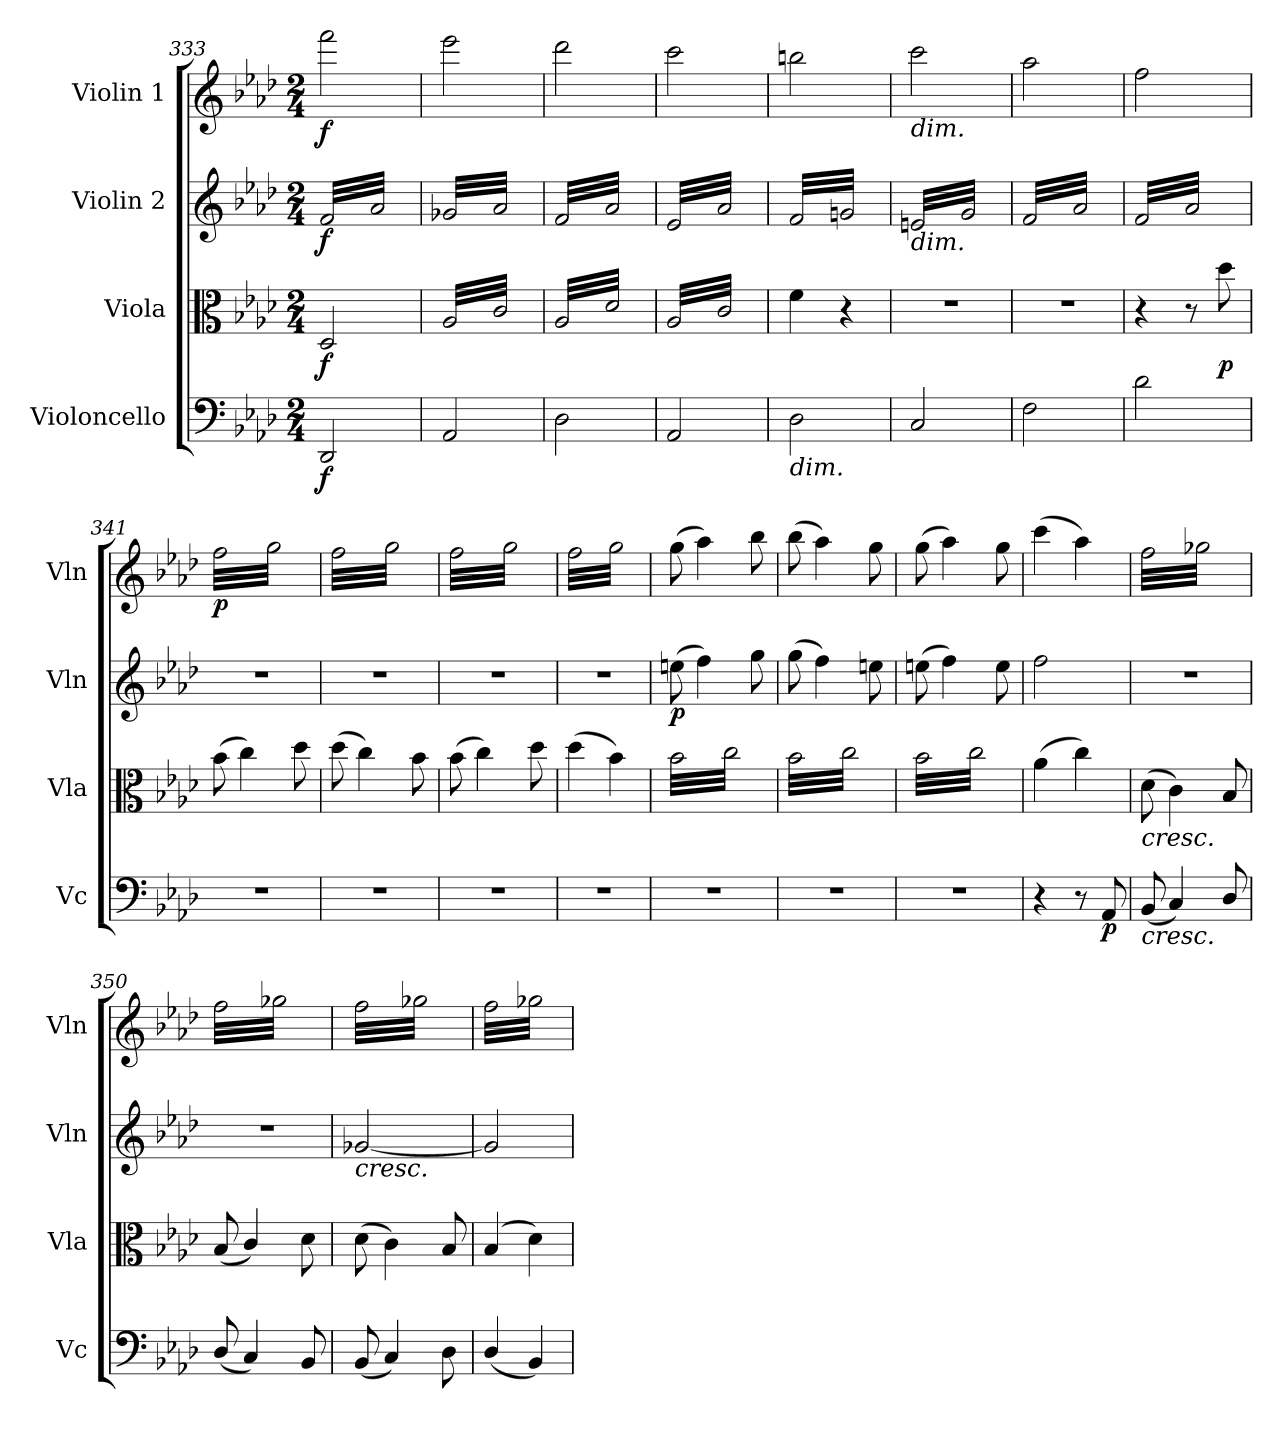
**kern	**dynam	**kern	**dynam	**kern	**dynam	**kern	**dynam
*part4	*part4	*part3	*part3	*part2	*part2	*part1	*part1
*staff4	*staff4	*staff3	*staff3	*staff2	*staff2	*staff1	*staff1
*I"Violoncello	*	*I"Viola	*	*I"Violin 2	*	*I"Violin 1	*
*I'Vc	*	*I'Vla	*	*I'Vln	*	*I'Vln	*
*clefF4	*	*clefC3	*	*clefG2	*	*clefG2	*
*k[b-e-a-d-]	*	*k[b-e-a-d-]	*	*k[b-e-a-d-]	*	*k[b-e-a-d-]	*
*M2/4	*	*M2/4	*	*M2/4	*	*M2/4	*
=333	=333	=333	=333	=333	=333	=333	=333
!	!LO:DY:b	!	!LO:DY:b	!	!LO:DY:b	!	!LO:DY:b
*	*	*	*	*tremolo	*	*	*
2DD-/	f	2D-/	f	(32f/LLL	f	2fff\	f
.	.	.	.	32a-/)	.	.	.
.	.	.	.	32f/	.	.	.
.	.	.	.	32a-/)	.	.	.
.	.	.	.	32f/	.	.	.
.	.	.	.	32a-/)	.	.	.
.	.	.	.	32f/	.	.	.
.	.	.	.	32a-/)	.	.	.
.	.	.	.	32f/	.	.	.
.	.	.	.	32a-/)	.	.	.
.	.	.	.	32f/	.	.	.
.	.	.	.	32a-/)	.	.	.
.	.	.	.	32f/	.	.	.
.	.	.	.	32a-/)	.	.	.
.	.	.	.	32f/	.	.	.
.	.	.	.	32a-/)JJJ	.	.	.
=334	=334	=334	=334	=334	=334	=334	=334
*	*	*tremolo	*	*	*	*	*
2AA-/	.	(32A-/LLL	.	(32g-X/LLL	.	2eee-\	.
.	.	32c/)	.	32a-/)	.	.	.
.	.	32A-/	.	32g-X/	.	.	.
.	.	32c/)	.	32a-/)	.	.	.
.	.	32A-/	.	32g-X/	.	.	.
.	.	32c/)	.	32a-/)	.	.	.
.	.	32A-/	.	32g-X/	.	.	.
.	.	32c/)	.	32a-/)	.	.	.
.	.	32A-/	.	32g-X/	.	.	.
.	.	32c/)	.	32a-/)	.	.	.
.	.	32A-/	.	32g-X/	.	.	.
.	.	32c/)	.	32a-/)	.	.	.
.	.	32A-/	.	32g-X/	.	.	.
.	.	32c/)	.	32a-/)	.	.	.
.	.	32A-/	.	32g-X/	.	.	.
.	.	32c/)JJJ	.	32a-/)JJJ	.	.	.
=335	=335	=335	=335	=335	=335	=335	=335
2D-\	.	(32A-/LLL	.	(32f/LLL	.	2ddd-\	.
.	.	32d-/)	.	32a-/)	.	.	.
.	.	32A-/	.	32f/	.	.	.
.	.	32d-/)	.	32a-/)	.	.	.
.	.	32A-/	.	32f/	.	.	.
.	.	32d-/)	.	32a-/)	.	.	.
.	.	32A-/	.	32f/	.	.	.
.	.	32d-/)	.	32a-/)	.	.	.
.	.	32A-/	.	32f/	.	.	.
.	.	32d-/)	.	32a-/)	.	.	.
.	.	32A-/	.	32f/	.	.	.
.	.	32d-/)	.	32a-/)	.	.	.
.	.	32A-/	.	32f/	.	.	.
.	.	32d-/)	.	32a-/)	.	.	.
.	.	32A-/	.	32f/	.	.	.
.	.	32d-/)JJJ	.	32a-/)JJJ	.	.	.
=336	=336	=336	=336	=336	=336	=336	=336
2AA-/	.	(32A-/LLL	.	(32e-/LLL	.	2ccc\	.
.	.	32c/)	.	32a-/)	.	.	.
.	.	32A-/	.	32e-/	.	.	.
.	.	32c/)	.	32a-/)	.	.	.
.	.	32A-/	.	32e-/	.	.	.
.	.	32c/)	.	32a-/)	.	.	.
.	.	32A-/	.	32e-/	.	.	.
.	.	32c/)	.	32a-/)	.	.	.
.	.	32A-/	.	32e-/	.	.	.
.	.	32c/)	.	32a-/)	.	.	.
.	.	32A-/	.	32e-/	.	.	.
.	.	32c/)	.	32a-/)	.	.	.
.	.	32A-/	.	32e-/	.	.	.
.	.	32c/)	.	32a-/)	.	.	.
.	.	32A-/	.	32e-/	.	.	.
.	.	32c/)JJJ	.	32a-/)JJJ	.	.	.
*	*	*Xtremolo	*	*	*	*	*
=337	=337	=337	=337	=337	=337	=337	=337
!LO:TX:b:i:t=dim.	!	!	!	!	!	!	!
2D-\	.	4f\	.	(32f/LLL	.	2bbn\	.
.	.	.	.	32gn/)	.	.	.
.	.	.	.	32f/	.	.	.
.	.	.	.	32gn/)	.	.	.
.	.	.	.	32f/	.	.	.
.	.	.	.	32gn/)	.	.	.
.	.	.	.	32f/	.	.	.
.	.	.	.	32gn/)	.	.	.
.	.	4r	.	32f/	.	.	.
.	.	.	.	32gn/)	.	.	.
.	.	.	.	32f/	.	.	.
.	.	.	.	32gn/)	.	.	.
.	.	.	.	32f/	.	.	.
.	.	.	.	32gn/)	.	.	.
.	.	.	.	32f/	.	.	.
.	.	.	.	32gn/)JJJ	.	.	.
=338	=338	=338	=338	=338	=338	=338	=338
!	!	!	!	!	!	!LO:TX:b:i:t=dim.	!
!	!	!	!	!LO:TX:b:i:t=dim.	!	!	!
2C/	.	2r	.	(32en/LLL	.	2ccc\	.
.	.	.	.	32g/)	.	.	.
.	.	.	.	32en/	.	.	.
.	.	.	.	32g/)	.	.	.
.	.	.	.	32en/	.	.	.
.	.	.	.	32g/)	.	.	.
.	.	.	.	32en/	.	.	.
.	.	.	.	32g/)	.	.	.
.	.	.	.	32en/	.	.	.
.	.	.	.	32g/)	.	.	.
.	.	.	.	32en/	.	.	.
.	.	.	.	32g/)	.	.	.
.	.	.	.	32en/	.	.	.
.	.	.	.	32g/)	.	.	.
.	.	.	.	32en/	.	.	.
.	.	.	.	32g/)JJJ	.	.	.
=339	=339	=339	=339	=339	=339	=339	=339
2F\	.	2r	.	(32f/LLL	.	2aa-\	.
.	.	.	.	32a-/)	.	.	.
.	.	.	.	32f/	.	.	.
.	.	.	.	32a-/)	.	.	.
.	.	.	.	32f/	.	.	.
.	.	.	.	32a-/)	.	.	.
.	.	.	.	32f/	.	.	.
.	.	.	.	32a-/)	.	.	.
.	.	.	.	32f/	.	.	.
.	.	.	.	32a-/)	.	.	.
.	.	.	.	32f/	.	.	.
.	.	.	.	32a-/)	.	.	.
.	.	.	.	32f/	.	.	.
.	.	.	.	32a-/)	.	.	.
.	.	.	.	32f/	.	.	.
.	.	.	.	32a-/)JJJ	.	.	.
=340	=340	=340	=340	=340	=340	=340	=340
2d-\	.	4r	.	(32f/LLL	.	2ff\	.
.	.	.	.	32a-/)	.	.	.
.	.	.	.	32f/	.	.	.
.	.	.	.	32a-/)	.	.	.
.	.	.	.	32f/	.	.	.
.	.	.	.	32a-/)	.	.	.
.	.	.	.	32f/	.	.	.
.	.	.	.	32a-/)	.	.	.
.	.	8r	.	32f/	.	.	.
.	.	.	.	32a-/)	.	.	.
.	.	.	.	32f/	.	.	.
.	.	.	.	32a-/)	.	.	.
!	!	!	!LO:DY:b	!	!	!	!
.	.	8dd-\	p	32f/	.	.	.
.	.	.	.	32a-/)	.	.	.
.	.	.	.	32f/	.	.	.
.	.	.	.	32a-/)JJJ	.	.	.
*	*	*	*	*Xtremolo	*	*	*
!!LO:LB:g=z
=341	=341	=341	=341	=341	=341	=341	=341
!	!	!	!	!	!	!	!LO:DY:b
*	*	*	*	*	*	*tremolo	*
2r	.	(8b-\	.	2r	.	(32ff\LLL	p
.	.	.	.	.	.	32gg\	.
.	.	.	.	.	.	32ff\	.
.	.	.	.	.	.	32gg\	.
.	.	4cc\)	.	.	.	32ff\	.
.	.	.	.	.	.	32gg\	.
.	.	.	.	.	.	32ff\	.
.	.	.	.	.	.	32gg\	.
.	.	.	.	.	.	32ff\	.
.	.	.	.	.	.	32gg\	.
.	.	.	.	.	.	32ff\	.
.	.	.	.	.	.	32gg\	.
.	.	8dd-\	.	.	.	32ff\	.
.	.	.	.	.	.	32gg\	.
.	.	.	.	.	.	32ff\	.
.	.	.	.	.	.	32gg\JJJ	.
=342	=342	=342	=342	=342	=342	=342	=342
2r	.	(8dd-\	.	2r	.	32ff\LLL	.
.	.	.	.	.	.	32gg\)	.
.	.	.	.	.	.	32ff\	.
.	.	.	.	.	.	32gg\)	.
.	.	4cc\)	.	.	.	32ff\	.
.	.	.	.	.	.	32gg\)	.
.	.	.	.	.	.	32ff\	.
.	.	.	.	.	.	32gg\)	.
.	.	.	.	.	.	32ff\	.
.	.	.	.	.	.	32gg\)	.
.	.	.	.	.	.	32ff\	.
.	.	.	.	.	.	32gg\)	.
.	.	8b-\	.	.	.	32ff\	.
.	.	.	.	.	.	32gg\)	.
.	.	.	.	.	.	32ff\	.
.	.	.	.	.	.	32gg\)JJJ	.
=343	=343	=343	=343	=343	=343	=343	=343
2r	.	(8b-\	.	2r	.	(32ff\LLL	.
.	.	.	.	.	.	32gg\	.
.	.	.	.	.	.	32ff\	.
.	.	.	.	.	.	32gg\	.
.	.	4cc\)	.	.	.	32ff\	.
.	.	.	.	.	.	32gg\	.
.	.	.	.	.	.	32ff\	.
.	.	.	.	.	.	32gg\	.
.	.	.	.	.	.	32ff\	.
.	.	.	.	.	.	32gg\	.
.	.	.	.	.	.	32ff\	.
.	.	.	.	.	.	32gg\	.
.	.	8dd-\	.	.	.	32ff\	.
.	.	.	.	.	.	32gg\	.
.	.	.	.	.	.	32ff\	.
.	.	.	.	.	.	32gg\JJJ	.
=344	=344	=344	=344	=344	=344	=344	=344
2r	.	(4dd-\	.	2r	.	32ff\LLL	.
.	.	.	.	.	.	32gg\)	.
.	.	.	.	.	.	32ff\	.
.	.	.	.	.	.	32gg\)	.
.	.	.	.	.	.	32ff\	.
.	.	.	.	.	.	32gg\)	.
.	.	.	.	.	.	32ff\	.
.	.	.	.	.	.	32gg\)	.
.	.	4b-\)	.	.	.	32ff\	.
.	.	.	.	.	.	32gg\)	.
.	.	.	.	.	.	32ff\	.
.	.	.	.	.	.	32gg\)	.
.	.	.	.	.	.	32ff\	.
.	.	.	.	.	.	32gg\)	.
.	.	.	.	.	.	32ff\	.
.	.	.	.	.	.	32gg\)JJJ	.
*	*	*	*	*	*	*Xtremolo	*
=345	=345	=345	=345	=345	=345	=345	=345
!	!	!	!	!	!LO:DY:b	!	!
*	*	*tremolo	*	*	*	*	*
2r	.	(32b-\LLL	.	(8een\	p	(8gg\	.
.	.	32cc\	.	.	.	.	.
.	.	32b-\	.	.	.	.	.
.	.	32cc\	.	.	.	.	.
.	.	32b-\	.	4ff\)	.	4aa-\)	.
.	.	32cc\	.	.	.	.	.
.	.	32b-\	.	.	.	.	.
.	.	32cc\	.	.	.	.	.
.	.	32b-\	.	.	.	.	.
.	.	32cc\	.	.	.	.	.
.	.	32b-\	.	.	.	.	.
.	.	32cc\	.	.	.	.	.
.	.	32b-\	.	8gg\	.	8bb-\	.
.	.	32cc\	.	.	.	.	.
.	.	32b-\	.	.	.	.	.
.	.	32cc\JJJ	.	.	.	.	.
=346	=346	=346	=346	=346	=346	=346	=346
2r	.	32b-\LLL	.	(8gg\	.	(8bb-\	.
.	.	32cc\)	.	.	.	.	.
.	.	32b-\	.	.	.	.	.
.	.	32cc\)	.	.	.	.	.
.	.	32b-\	.	4ff\)	.	4aa-\)	.
.	.	32cc\)	.	.	.	.	.
.	.	32b-\	.	.	.	.	.
.	.	32cc\)	.	.	.	.	.
.	.	32b-\	.	.	.	.	.
.	.	32cc\)	.	.	.	.	.
.	.	32b-\	.	.	.	.	.
.	.	32cc\)	.	.	.	.	.
.	.	32b-\	.	8een\	.	8gg\	.
.	.	32cc\)	.	.	.	.	.
.	.	32b-\	.	.	.	.	.
.	.	32cc\)JJJ	.	.	.	.	.
=347	=347	=347	=347	=347	=347	=347	=347
2r	.	(32b-\LLL	.	(8een\	.	(8gg\	.
.	.	32cc\)	.	.	.	.	.
.	.	32b-\	.	.	.	.	.
.	.	32cc\)	.	.	.	.	.
.	.	32b-\	.	4ff\)	.	4aa-\)	.
.	.	32cc\)	.	.	.	.	.
.	.	32b-\	.	.	.	.	.
.	.	32cc\)	.	.	.	.	.
.	.	32b-\	.	.	.	.	.
.	.	32cc\)	.	.	.	.	.
.	.	32b-\	.	.	.	.	.
.	.	32cc\)	.	.	.	.	.
.	.	32b-\	.	8ee\	.	8gg\	.
.	.	32cc\)	.	.	.	.	.
.	.	32b-\	.	.	.	.	.
.	.	32cc\)JJJ	.	.	.	.	.
*	*	*Xtremolo	*	*	*	*	*
=348	=348	=348	=348	=348	=348	=348	=348
4r	.	(4a-\	.	2ff\	.	(4ccc\	.
.	.	.	.	.	.	.	.
.	.	.	.	.	.	.	.
.	.	.	.	.	.	.	.
.	.	.	.	.	.	.	.
.	.	.	.	.	.	.	.
.	.	.	.	.	.	.	.
.	.	.	.	.	.	.	.
8r	.	4cc\)	.	.	.	4aa-\)	.
!	!LO:DY:b	!	!	!	!	!	!
8AA-/	p	.	.	.	.	.	.
=349	=349	=349	=349	=349	=349	=349	=349
!	!	!	!	!	!	!LO:TX:b:i:t=cresc.	!
!	!	!LO:TX:b:i:t=cresc.	!	!	!	!	!
!LO:TX:b:i:t=cresc.	!	!	!	!	!	!	!
*	*	*	*	*	*	*tremolo	*
(8BB-/	.	(8d-\	.	2r	.	(32ff\LLL	.
.	.	.	.	.	.	32gg-X\	.
.	.	.	.	.	.	32ff\	.
.	.	.	.	.	.	32gg-X\	.
4C/)	.	4c\)	.	.	.	32ff\	.
.	.	.	.	.	.	32gg-X\	.
.	.	.	.	.	.	32ff\	.
.	.	.	.	.	.	32gg-X\	.
.	.	.	.	.	.	32ff\	.
.	.	.	.	.	.	32gg-X\	.
.	.	.	.	.	.	32ff\	.
.	.	.	.	.	.	32gg-X\	.
8D-/	.	8B-/	.	.	.	32ff\	.
.	.	.	.	.	.	32gg-X\	.
.	.	.	.	.	.	32ff\	.
.	.	.	.	.	.	32gg-X\JJJ	.
=350	=350	=350	=350	=350	=350	=350	=350
(8D-/	.	(8B-/	.	2r	.	32ff\LLL	.
.	.	.	.	.	.	32gg-X\)	.
.	.	.	.	.	.	32ff\	.
.	.	.	.	.	.	32gg-X\)	.
4C/)	.	4c/)	.	.	.	32ff\	.
.	.	.	.	.	.	32gg-X\)	.
.	.	.	.	.	.	32ff\	.
.	.	.	.	.	.	32gg-X\)	.
.	.	.	.	.	.	32ff\	.
.	.	.	.	.	.	32gg-X\)	.
.	.	.	.	.	.	32ff\	.
.	.	.	.	.	.	32gg-X\)	.
8BB-/	.	8d-\	.	.	.	32ff\	.
.	.	.	.	.	.	32gg-X\)	.
.	.	.	.	.	.	32ff\	.
.	.	.	.	.	.	32gg-X\)JJJ	.
=351	=351	=351	=351	=351	=351	=351	=351
!	!	!	!	!LO:TX:b:i:t=cresc.	!	!	!
(8BB-/	.	(8d-\	.	[2g-X/	.	(32ff\LLL	.
.	.	.	.	.	.	32gg-X\	.
.	.	.	.	.	.	32ff\	.
.	.	.	.	.	.	32gg-X\	.
4C/)	.	4c\)	.	.	.	32ff\	.
.	.	.	.	.	.	32gg-X\	.
.	.	.	.	.	.	32ff\	.
.	.	.	.	.	.	32gg-X\	.
.	.	.	.	.	.	32ff\	.
.	.	.	.	.	.	32gg-X\	.
.	.	.	.	.	.	32ff\	.
.	.	.	.	.	.	32gg-X\	.
8D-\	.	8B-/	.	.	.	32ff\	.
.	.	.	.	.	.	32gg-X\	.
.	.	.	.	.	.	32ff\	.
.	.	.	.	.	.	32gg-X\JJJ	.
=352	=352	=352	=352	=352	=352	=352	=352
(4D-/	.	(4B-/	.	2g-/]	.	32ff\LLL	.
.	.	.	.	.	.	32gg-X\)	.
.	.	.	.	.	.	32ff\	.
.	.	.	.	.	.	32gg-X\)	.
.	.	.	.	.	.	32ff\	.
.	.	.	.	.	.	32gg-X\)	.
.	.	.	.	.	.	32ff\	.
.	.	.	.	.	.	32gg-X\)	.
4BB-/)	.	4d-\)	.	.	.	32ff\	.
.	.	.	.	.	.	32gg-X\)	.
.	.	.	.	.	.	32ff\	.
.	.	.	.	.	.	32gg-X\)	.
.	.	.	.	.	.	32ff\	.
.	.	.	.	.	.	32gg-X\)	.
.	.	.	.	.	.	32ff\	.
.	.	.	.	.	.	32gg-X\)JJJ	.
*	*	*	*	*	*	*Xtremolo	*
.	.	.	.	.	.	.	.
.	.	.	.	.	.	.	.
.	.	.	.	.	.	.	.
.	.	.	.	.	.	.	.
.	.	.	.	.	.	.	.
.	.	.	.	.	.	.	.
.	.	.	.	.	.	.	.
.	.	.	.	.	.	.	.
=	=	=	=	=	=	=	=
*-	*-	*-	*-	*-	*-	*-	*-
